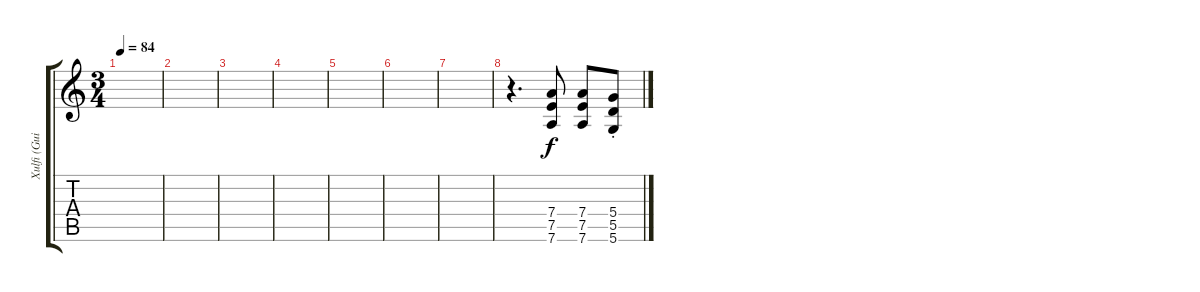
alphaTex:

\track ("Xulfi (Guitar 1)" "Xulfi (Gui") {instrument distortionguitar}
\staff {score tabs}
\tuning (E4 B3 G3 D3 A2 D2) {hide}
\ts (3 4)
\tempo 84
\clef g2
\ks c
|
|
|
|
|
|
|
r.4{d} (7.4 7.5 7.6).8 (7.4 7.5 7.6).8 (5.4{st} 5.5{st} 5.6{st}).8
